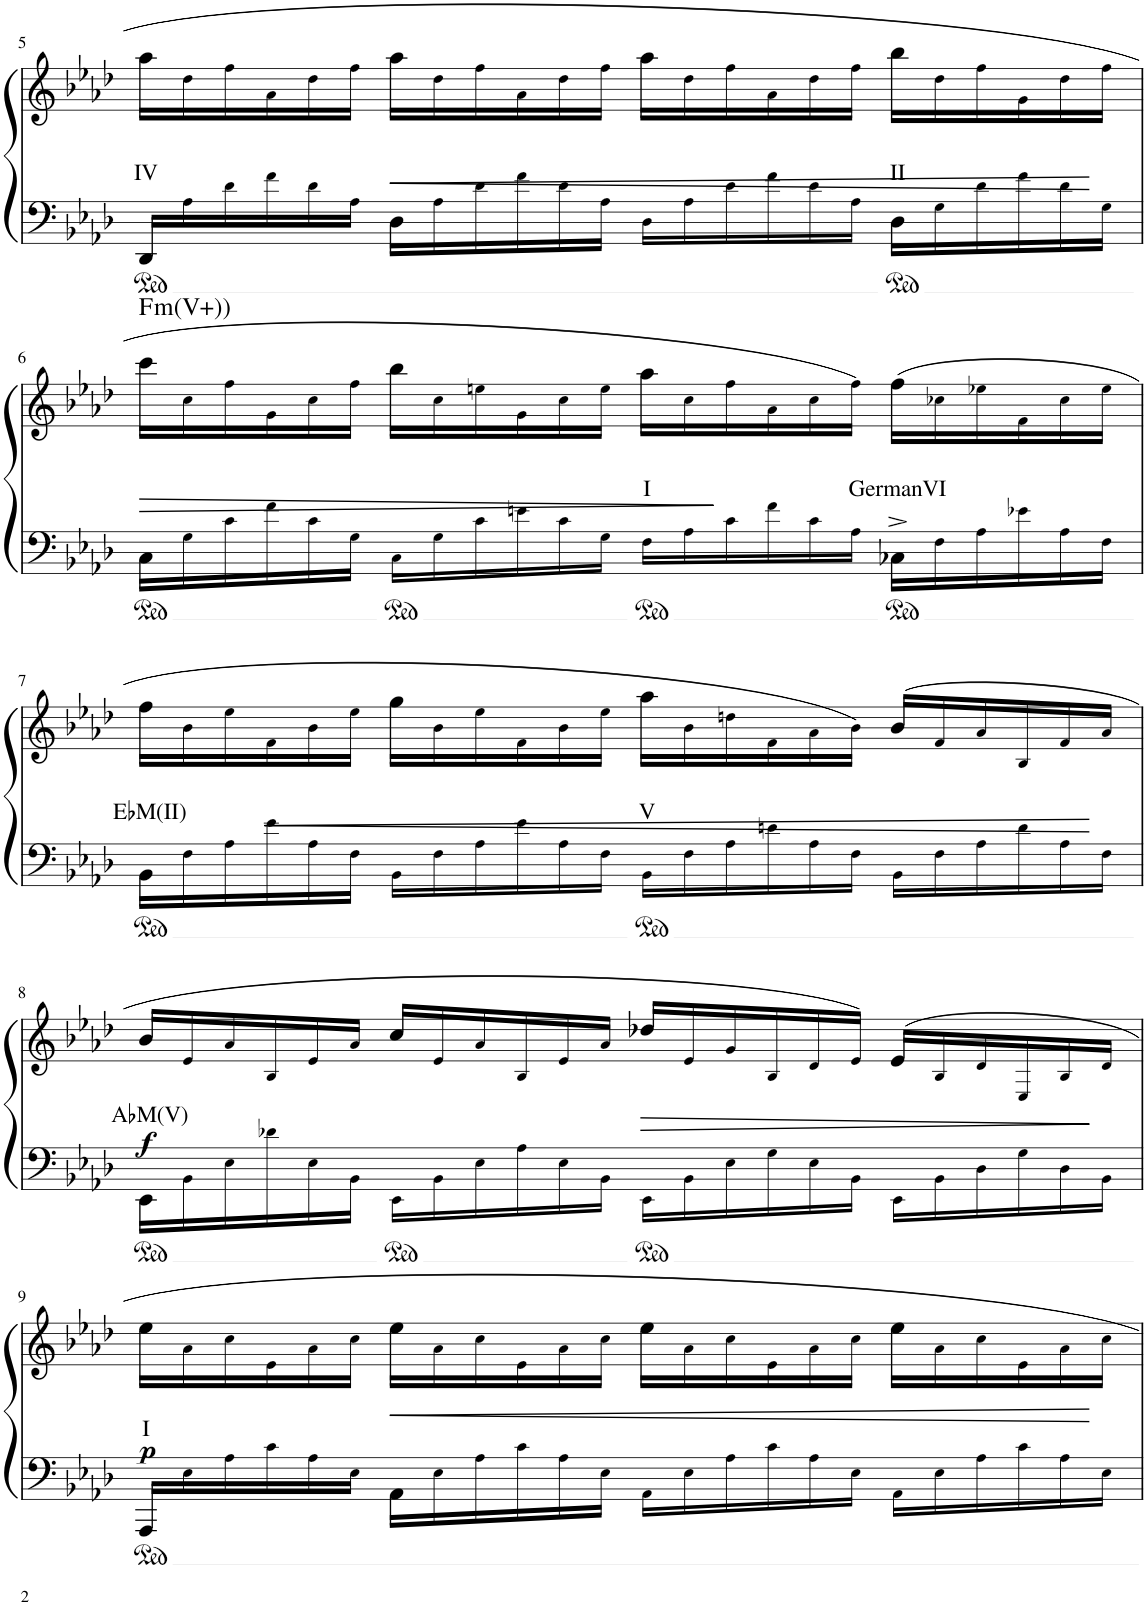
**kern	**kern	**text	**dynam	**harte
*part1	*part1	*part1	*part1	*part1
*staff2	*staff1	*staff1	*staff1/2	*
*I"Piano	*	*	*	*
*I'Pno	*	*	*	*
!!LO:PB:g=z
*clefF4	*clefG2	*	*	*
*k[b-e-a-d-]	*k[b-e-a-d-]	*	*	*
*M4/4	*M4/4	*	*	*
*met(c)	*met(c)	*	*	*
*Xtuplet	*Xtuplet	*	*	*
=5	=5	=5	=5	=5
!	!	!LO:LY:b	!	!
24DD-/LL	24aa-\LL	IV	.	.
24A-!\	24dd-!\	.	.	.
24d-!\	24ff!\	.	.	.
24f!\	24a-!\	.	.	.
24d-!\	24dd-!\	.	.	.
24A-!\JJ	24ff!\JJ	.	.	.
!	!	!	!LO:HP:b	!
24D-\LL	24aa-\LL	.	<	.
24A-!\	24dd-!\	.	.	.
24d-!\	24ff!\	.	.	.
24f!\	24a-!\	.	.	.
24d-!\	24dd-!\	.	.	.
24A-!\JJ	24ff!\JJ	.	.	.
24D-!\LL	24aa-\LL	.	.	.
24A-!\	24dd-!\	.	.	.
24d-!\	24ff!\	.	.	.
24f!\	24a-!\	.	.	.
24d-!\	24dd-!\	.	.	.
24A-!\JJ	24ff!\JJ	.	.	.
!	!	!LO:LY:b	!	!
24D-\LL	24bb-\LL	II	.	.
24G!\	24dd-!\	.	.	.
24d-!\	24ff!\	.	.	.
24f!\	24g!\	.	.	.
24d-!\	24dd-!\	.	.	.
24G!\JJ	24ff!\JJ	.	[	.
!!LO:LB:g=z
=6	=6	=6	=6	=6
!	!	!	!LO:HP:b	!LO:H:kt=m
24C\LL	24ccc\LL	.	>	F:min
24G!\	24cc!\	.	.	.
24c!\	24ff!\	.	.	.
24f!\	24g!\	.	.	.
24c!\	24cc!\	.	.	.
24G!\JJ	24ff!\JJ	.	.	.
24C!\LL	24bb-\LL	.	.	.
24G!\	24cc!\	.	.	.
24c!\	24een!\	.	.	.
24en!\	24g!\	.	.	.
24c!\	24cc!\	.	.	.
24G!\JJ	24ee!\JJ	.	.	.
!	!	!LO:LY:b	!	!
24F!\LL	24aa-\LL	I	.	.
24A-!\	24cc!\	.	.	.
24c!\	24ff!\	.	]	.
24f!\	24a-!\	.	.	.
24c!\	24cc!\	.	.	.
24A-!\JJ	24ff!\JJ	.	.	.
!	!	!LO:LY:b	!	!
24C-X^\LL	(24ff\LL	GermanVI	.	.
24F!\	24cc-X!\	.	.	.
24A-!\	24ee-X!\	.	.	.
24e-X!\	24f!\	.	.	.
24A-!\	24cc-!\	.	.	.
24F!\JJ	24ee-!\JJ	.	.	.
!!LO:LB:g=z
=7	=7	=7	=7	=7
!	!	!LO:LY:b	!	!
24BB-\LL	24ff\LL	E♭M(II)	.	.
24F!\	24b-!\	.	.	.
24A-!\	24ee-!\	.	.	.
!	!	!	!LO:HP:b	!
24e-!\	24f!\	.	<	.
24A-!\	24b-!\	.	.	.
24F!\JJ	24ee-!\JJ	.	.	.
24BB-!\LL	24gg\LL	.	.	.
24F!\	24b-!\	.	.	.
24A-!\	24ee-!\	.	.	.
24e-!\	24f!\	.	.	.
24A-!\	24b-!\	.	.	.
24F!\JJ	24ee-!\JJ	.	.	.
!	!	!LO:LY:b	!	!
24BB-!\LL	24aa-\LL	V	.	.
24F!\	24b-!\	.	.	.
24A-!\	24ddn!\	.	.	.
24dn!\	24f!\	.	.	.
24A-!\	24a-!\	.	.	.
24F!\JJ	24b-!\JJ)	.	.	.
24BB-!\LL	(>24b-/LL	.	.	.
24F!\	24f!/	.	.	.
24A-!\	24a-!/	.	.	.
24d!\	24B-!/	.	.	.
24A-!\	24f!/	.	.	.
24F!\JJ	24a-!/JJ	.	[	.
!!LO:LB:g=z
=8	=8	=8	=8	=8
!	!	!LO:LY:b	!LO:DY:b	!
24EE-\LL	24b-/LL	A♭M(V)	f	.
24BB-!\	24e-!/	.	.	.
24E-!\	24a-!/	.	.	.
24d-X!\	24B-!/	.	.	.
24E-!\	24e-!/	.	.	.
24BB-!\JJ	24a-!/JJ	.	.	.
24EE-!\LL	24cc/LL	.	.	.
24BB-!\	24e-!/	.	.	.
24E-!\	24a-!/	.	.	.
24A-!\	24B-!/	.	.	.
24E-!\	24e-!/	.	.	.
24BB-!\JJ	24a-!/JJ	.	.	.
!	!	!	!LO:HP:b	!
24EE-!\LL	24dd-X/LL	.	>	.
24BB-!\	24e-!/	.	.	.
24E-!\	24g!/	.	.	.
24G!\	24B-!/	.	.	.
24E-!\	24d-!/	.	.	.
24BB-!\JJ	24e-!/JJ)	.	.	.
24EE-!\LL	24e-/LL	.	.	.
24BB-!\	24B-!/	.	.	.
24D-!\	24d-!/	.	.	.
24G!\	24E-!/	.	.	.
24D-!\	24B-!/	.	.	.
24BB-!\JJ	24d-!/JJ	.	]	.
!!LO:LB:g=z
=9	=9	=9	=9	=9
!	!	!LO:LY:b	!LO:DY:b	!
24AAA-/LL	24ee-\LL	I	p	.
24E-!\	24a-!\	.	.	.
24A-!\	24cc!\	.	.	.
24c!\	24e-!\	.	.	.
24A-!\	24a-!\	.	.	.
24E-!\JJ	24cc!\JJ	.	.	.
!	!	!	!LO:HP:b	!
24AA-\LL	24ee-\LL	.	<	.
24E-!\	24a-!\	.	.	.
24A-!\	24cc!\	.	.	.
24c!\	24e-!\	.	.	.
24A-!\	24a-!\	.	.	.
24E-!\JJ	24cc!\JJ	.	.	.
24AA-!\LL	24ee-\LL	.	.	.
24E-!\	24a-!\	.	.	.
24A-!\	24cc!\	.	.	.
24c!\	24e-!\	.	.	.
24A-!\	24a-!\	.	.	.
24E-!\JJ	24cc!\JJ	.	.	.
24AA-!\LL	24ee-\LL	.	.	.
24E-!\	24a-!\	.	.	.
24A-!\	24cc!\	.	.	.
24c!\	24e-!\	.	.	.
24A-!\	24a-!\	.	.	.
24E-!\JJ	24cc!\JJ	.	[	.
=	=	=	=	=
*-	*-	*-	*-	*-
